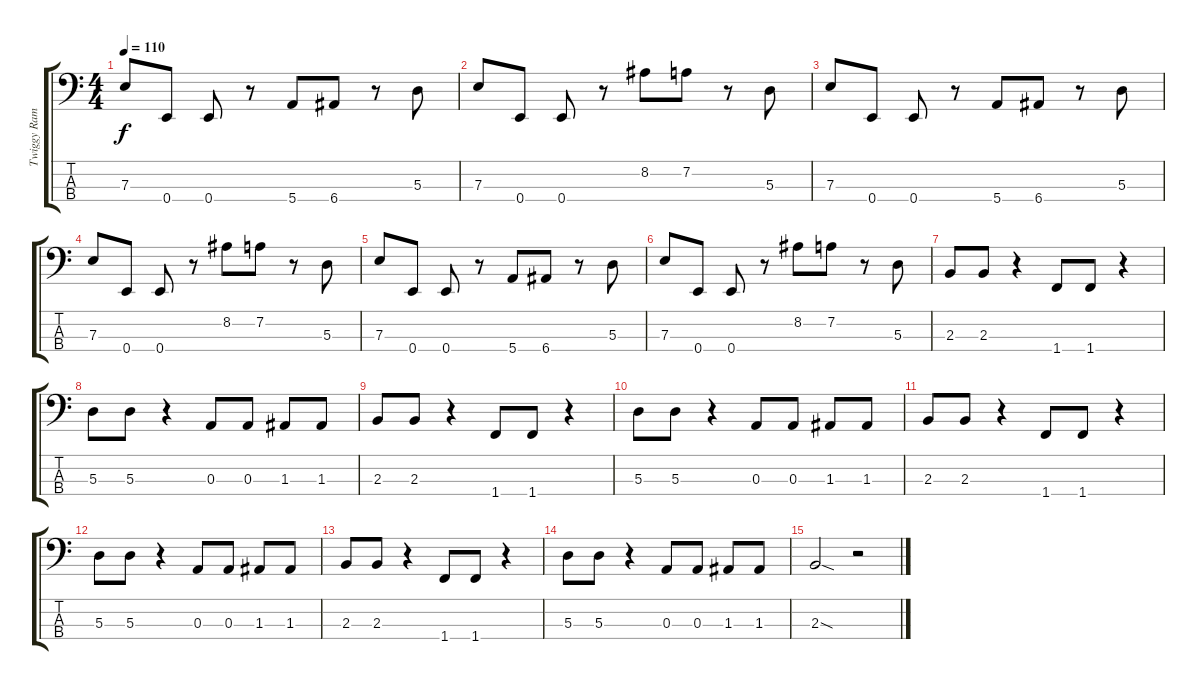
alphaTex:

\track ("Twiggy Ramirez" "Twiggy Ram") {instrument electricbassfinger}
\staff {score tabs}
\tuning (G2 D2 A1 E1) {hide}
\ts (4 4)
\tempo 110
\clef f4
\ks c
7.3.8{dy f} 0.4.8 0.4.8 r.8 5.4.8 6.4.8 r.8 5.3.8 |
7.3.8 0.4.8 0.4.8 r.8 8.2.8 7.2.8 r.8 5.3.8 |
7.3.8 0.4.8 0.4.8 r.8 5.4.8 6.4.8 r.8 5.3.8 |
7.3.8 0.4.8 0.4.8 r.8 8.2.8 7.2.8 r.8 5.3.8 |
7.3.8 0.4.8 0.4.8 r.8 5.4.8 6.4.8 r.8 5.3.8 |
7.3.8 0.4.8 0.4.8 r.8 8.2.8 7.2.8 r.8 5.3.8 |
2.3.8 2.3.8 r.4 1.4.8 1.4.8 r.4 |
5.3.8 5.3.8 r.4 0.3.8 0.3.8 1.3.8 1.3.8 |
2.3.8 2.3.8 r.4 1.4.8 1.4.8 r.4 |
5.3.8 5.3.8 r.4 0.3.8 0.3.8 1.3.8 1.3.8 |
2.3.8 2.3.8 r.4 1.4.8 1.4.8 r.4 |
5.3.8 5.3.8 r.4 0.3.8 0.3.8 1.3.8 1.3.8 |
2.3.8 2.3.8 r.4 1.4.8 1.4.8 r.4 |
5.3.8 5.3.8 r.4 0.3.8 0.3.8 1.3.8 1.3.8 |
2.3{sod}.2 r.2
